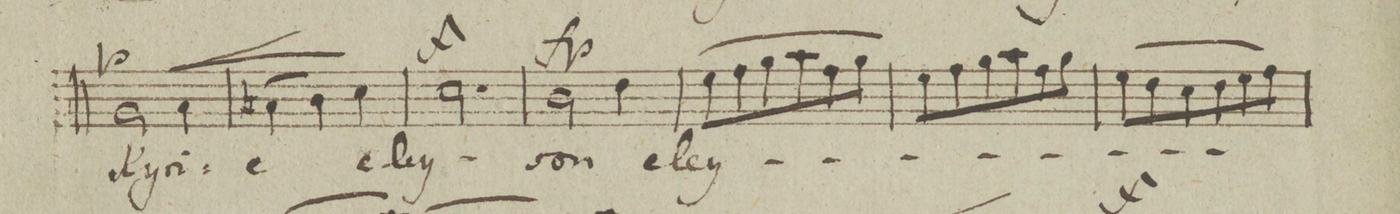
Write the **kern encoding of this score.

**kern	**text	**dynam
*I"Soprano. Tutti.	*	*
*clefC1	*	*
*k[]	*	*
*M3/4	*	*
*2\right	*	*
2e\	Ky-	p
4f\	-ri-	<
=24	=24	=24
(4f#X\	-e	.
4g\)	.	.
4a\	e-	[
=25	=25	=25
2.a\	-ley-	f
=26	=26	=26
2g\	-son	fp
4b\	e-	.
=27	=27	=27
(8cc\L	-ley-	.
8dd\	.	.
8ee\	.	.
8ff\	.	.
8dd\	.	.
8ee\J)	.	.
=28	=28	=28
8cc\L	.	.
8dd\	.	.
8ee\	.	.
8ff\	.	.
8dd\	.	.
8ee\J	.	.
=29	=29	=29
(8cc\L	.	.
8b\	.	.
8a\	.	.
8b\	.	.
8cc\	.	.
8dd\J)	.	.
=30	=30	=30
*-	*-	*-
